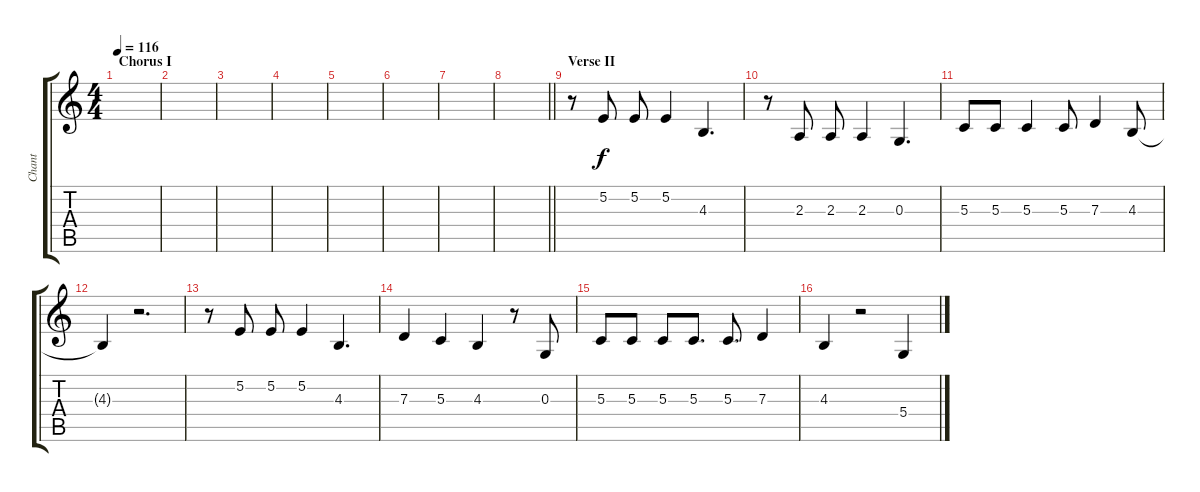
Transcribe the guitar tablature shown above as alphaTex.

\track ("Chant" "Chant") {instrument oboe}
\staff {score tabs}
\tuning (E4 B3 G3 D3 A2 E2) {hide}
\ts (4 4)
\section ("" "Chorus I")
\tempo 116
\clef g2
\ks c
|
|
|
|
|
|
|
\barLineRight lightlight
|
\section ("" "Verse II")
r.8 5.2.8 5.2.8 5.2.4 4.3.4{d} |
r.8 2.3.8 2.3.8 2.3.4 0.3.4{d} |
5.3.8 5.3.8 5.3.4 5.3.8 7.3.4 4.3.8 |
4.3{t}.4 r.2{d} |
r.8 5.2.8 5.2.8 5.2.4 4.3.4{d} |
7.3.4 5.3.4 4.3.4 r.8 0.3.8 |
5.3.8 5.3.8 5.3.8 5.3.8{d} 5.3.8{d} 7.3.4 |
4.3.4 r.2 5.4.4
